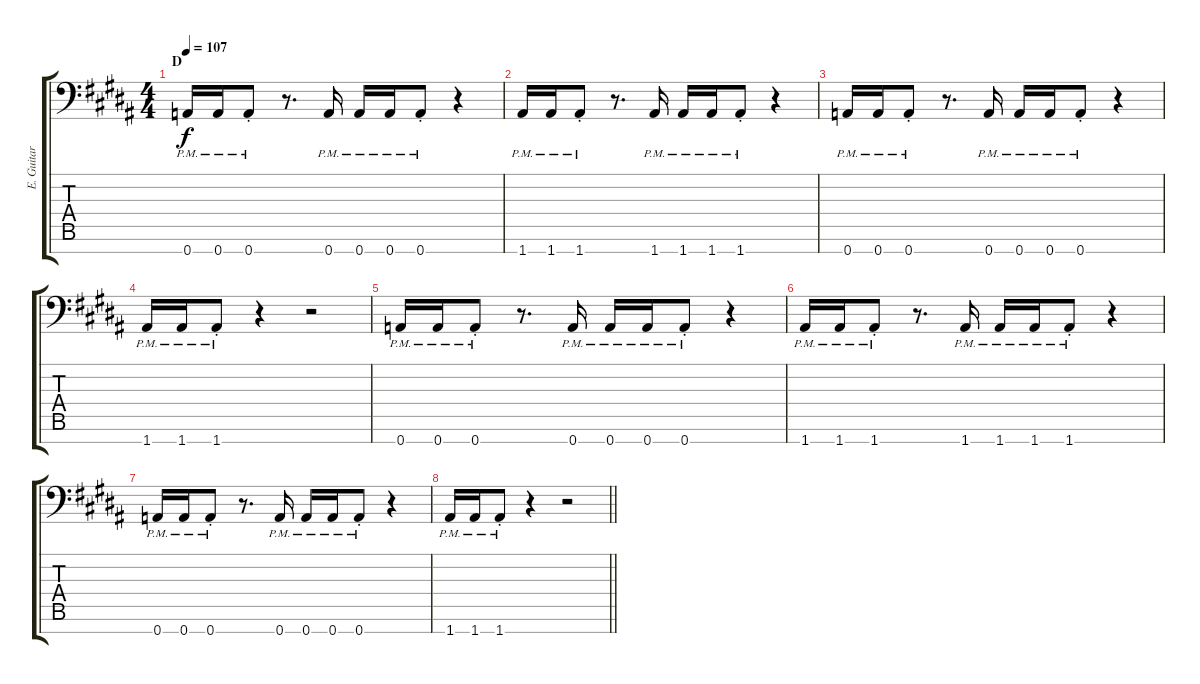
\track ("E. Guitar II" "E. Guitar ") {instrument overdrivenguitar}
\staff {score tabs}
\tuning (D4 A3 F3 C3 G2 D2 A1) {hide}
\ts (4 4)
\section ("" "D")
\tempo 107
\clef f4
\ks b
0.7{pm}.16{dy f} 0.7{pm}.16 0.7{pm st}.8 r.8{d} 0.7{pm}.16 0.7{pm}.16 0.7{pm}.16 0.7{pm st}.8 r.4 |
1.7{pm}.16 1.7{pm}.16 1.7{pm st}.8 r.8{d} 1.7{pm}.16 1.7{pm}.16 1.7{pm}.16 1.7{pm st}.8 r.4 |
0.7{pm}.16 0.7{pm}.16 0.7{pm st}.8 r.8{d} 0.7{pm}.16 0.7{pm}.16 0.7{pm}.16 0.7{pm st}.8 r.4 |
1.7{pm}.16 1.7{pm}.16 1.7{pm st}.8 r.4 r.2 |
0.7{pm}.16 0.7{pm}.16 0.7{pm st}.8 r.8{d} 0.7{pm}.16 0.7{pm}.16 0.7{pm}.16 0.7{pm st}.8 r.4 |
1.7{pm}.16 1.7{pm}.16 1.7{pm st}.8 r.8{d} 1.7{pm}.16 1.7{pm}.16 1.7{pm}.16 1.7{pm st}.8 r.4 |
0.7{pm}.16 0.7{pm}.16 0.7{pm st}.8 r.8{d} 0.7{pm}.16 0.7{pm}.16 0.7{pm}.16 0.7{pm st}.8 r.4 |
\barLineRight lightlight
1.7{pm}.16 1.7{pm}.16 1.7{pm st}.8 r.4 r.2
